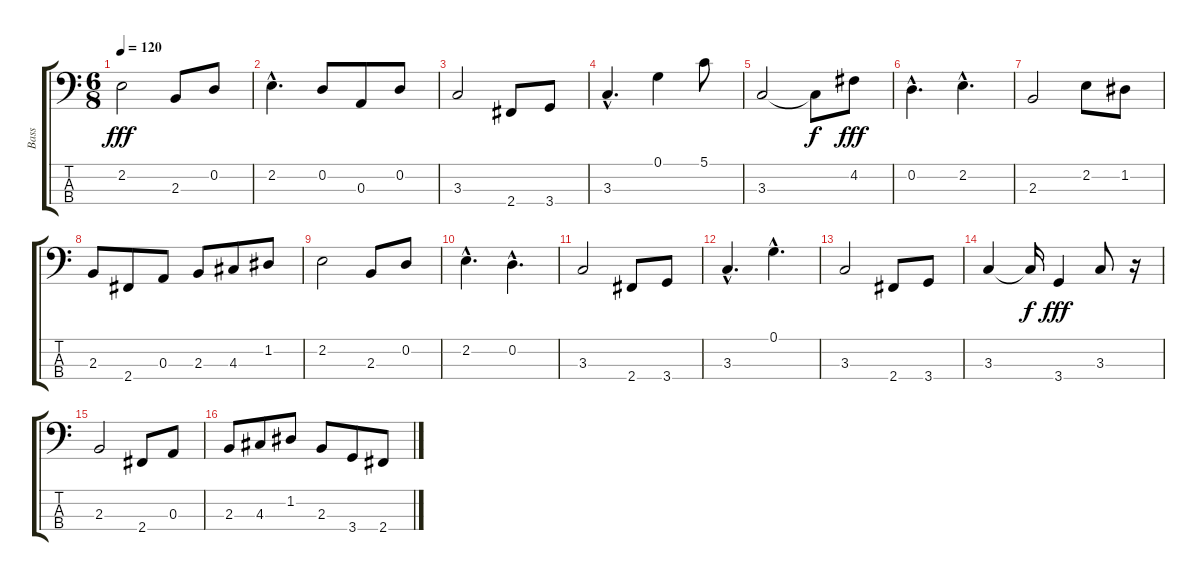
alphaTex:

\track ("Bass" "Bass") {instrument fretlessbass}
\staff {score tabs}
\tuning (G2 D2 A1 E1) {hide}
\ts (6 8)
\tempo 120
\clef f4
\ks c
2.2.2{dy fff} 2.3.8 0.2.8 |
2.2{hac}.4{d} 0.2.8 0.3.8 0.2.8 |
3.3.2 2.4.8 3.4.8 |
3.3{hac}.4{d} 0.1.4 5.1.8 |
3.3.2 3.3{t}.8{dy f} 4.2.8{dy fff} |
0.2{hac}.4{d} 2.2{hac}.4{d} |
2.3.2 2.2.8 1.2.8 |
2.3.8 2.4.8 0.3.8 2.3.8 4.3.8 1.2.8 |
2.2.2 2.3.8 0.2.8 |
2.2{hac}.4{d} 0.2{hac}.4{d} |
3.3.2 2.4.8 3.4.8 |
3.3{hac}.4{d} 0.1{hac}.4{d} |
3.3.2 2.4.8 3.4.8 |
3.3.4 3.3{t}.16{dy f} 3.4.4{dy fff} 3.3.8 r.16 |
2.3.2 2.4.8 0.3.8 |
2.3.8 4.3.8 1.2.8 2.3.8 3.4.8 2.4.8
